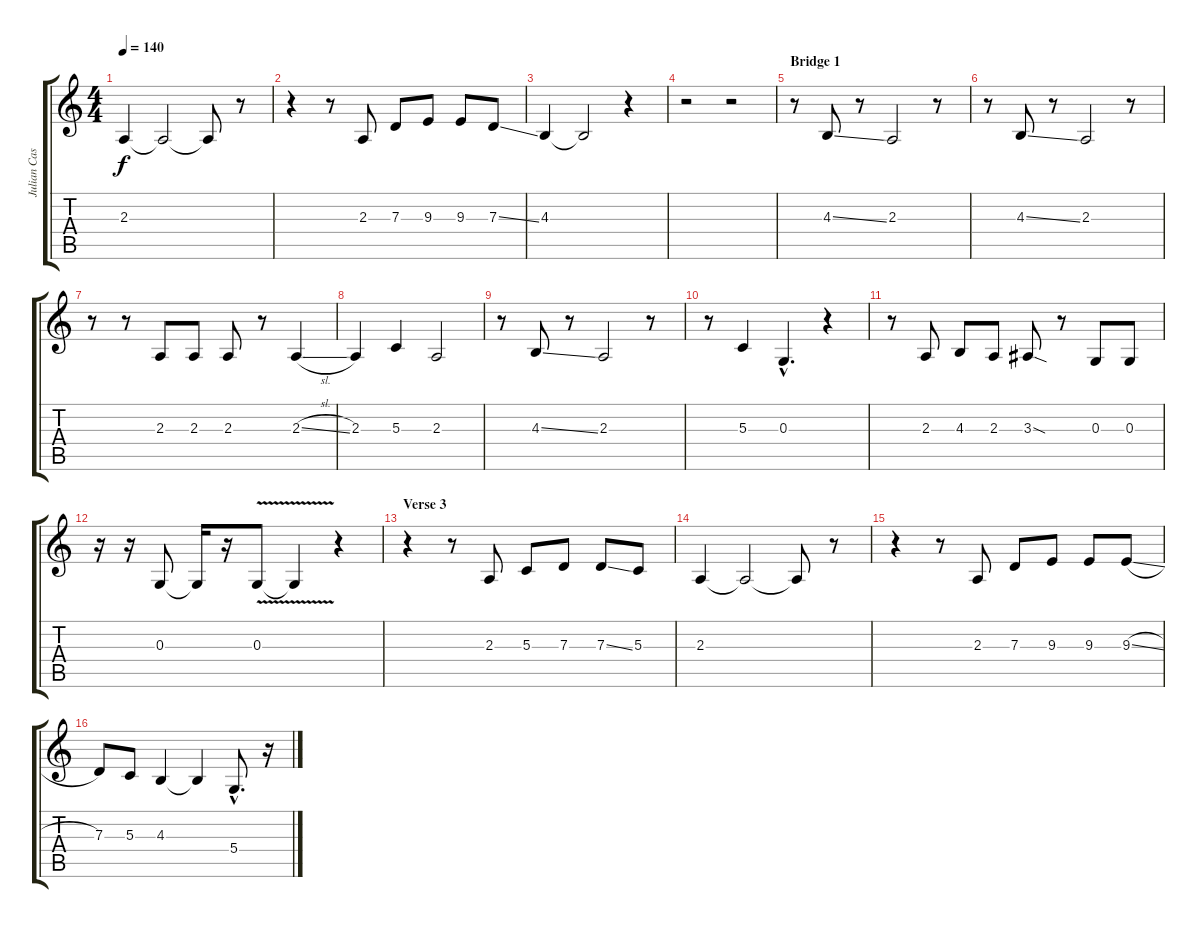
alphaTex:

\track ("Julian Casablancas - Voice" "Julian Cas") {instrument lead6voice}
\staff {score tabs}
\tuning (E4 B3 G3 D3 A2 E2) {hide}
\ts (4 4)
\tempo 140
\clef g2
\ks c
2.3.4{dy f} 2.3{t}.2 2.3{t}.8 r.8 |
r.4 r.8 2.3.8 7.3.8 9.3.8 9.3.8 7.3{ss}.8 |
4.3.4 4.3{t}.2 r.4 |
r.2 r.2 |
\section ("" "Bridge 1")
r.8 4.3{ss}.8 r.8 2.3.2 r.8 |
r.8 4.3{ss}.8 r.8 2.3.2 r.8 |
r.8 r.8 2.3.8 2.3.8 2.3.8 r.8 2.3{sl}.4 |
2.3.4 5.3.4 2.3.2 |
r.8 4.3{ss}.8 r.8 2.3.2 r.8 |
r.8 5.3.4 0.3{hac}.4{d} r.4 |
r.8 2.3.8 4.3.8 2.3.8 3.3{sod}.8 r.8 0.3.8 0.3.8 |
r.16 r.16 0.3.8 0.3{t}.16 r.16 0.3{v}.8 0.3{t}.4 r.4 |
\section ("" "Verse 3")
r.4 r.8 2.3.8 5.3.8 7.3.8 7.3{ss}.8 5.3.8 |
2.3.4 2.3{t}.2 2.3{t}.8 r.8 |
r.4 r.8 2.3.8 7.3.8 9.3.8 9.3.8 9.3{sl}.8 |
7.3.8 5.3.8 4.3.4 4.3{t}.4 5.4{hac}.8{d} r.16
